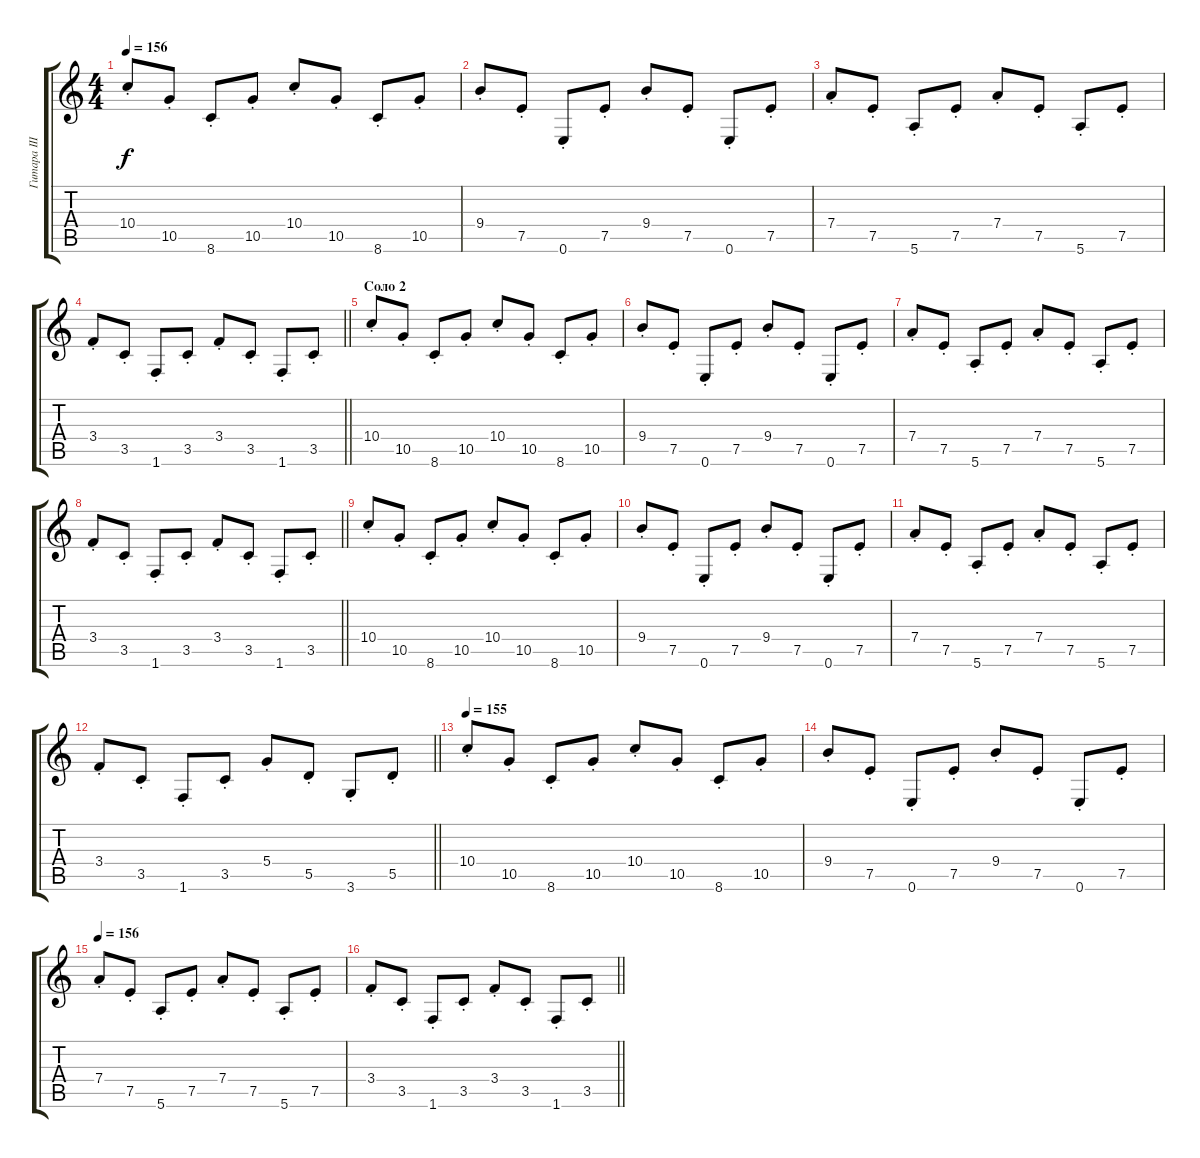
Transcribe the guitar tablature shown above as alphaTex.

\track ("Гитара III" "Гитара III") {instrument electricguitarclean}
\staff {score tabs}
\tuning (E4 B3 G3 D3 A2 E2) {hide}
\ts (4 4)
\tempo 156
\clef g2
\ks c
10.4{st}.8{dy f} 10.5{st}.8 8.6{st}.8 10.5{st}.8 10.4{st}.8 10.5{st}.8 8.6{st}.8 10.5{st}.8 |
9.4{st}.8 7.5{st}.8 0.6{st}.8 7.5{st}.8 9.4{st}.8 7.5{st}.8 0.6{st}.8 7.5{st}.8 |
7.4{st}.8 7.5{st}.8 5.6{st}.8 7.5{st}.8 7.4{st}.8 7.5{st}.8 5.6{st}.8 7.5{st}.8 |
\barLineRight lightlight
3.4{st}.8 3.5{st}.8 1.6{st}.8 3.5{st}.8 3.4{st}.8 3.5{st}.8 1.6{st}.8 3.5{st}.8 |
\section ("" "Соло 2")
10.4{st}.8 10.5{st}.8 8.6{st}.8 10.5{st}.8 10.4{st}.8 10.5{st}.8 8.6{st}.8 10.5{st}.8 |
9.4{st}.8 7.5{st}.8 0.6{st}.8 7.5{st}.8 9.4{st}.8 7.5{st}.8 0.6{st}.8 7.5{st}.8 |
7.4{st}.8 7.5{st}.8 5.6{st}.8 7.5{st}.8 7.4{st}.8 7.5{st}.8 5.6{st}.8 7.5{st}.8 |
\barLineRight lightlight
3.4{st}.8 3.5{st}.8 1.6{st}.8 3.5{st}.8 3.4{st}.8 3.5{st}.8 1.6{st}.8 3.5{st}.8 |
10.4{st}.8 10.5{st}.8 8.6{st}.8 10.5{st}.8 10.4{st}.8 10.5{st}.8 8.6{st}.8 10.5{st}.8 |
9.4{st}.8 7.5{st}.8 0.6{st}.8 7.5{st}.8 9.4{st}.8 7.5{st}.8 0.6{st}.8 7.5{st}.8 |
7.4{st}.8 7.5{st}.8 5.6{st}.8 7.5{st}.8 7.4{st}.8 7.5{st}.8 5.6{st}.8 7.5{st}.8 |
\barLineRight lightlight
3.4{st}.8 3.5{st}.8 1.6{st}.8 3.5{st}.8 5.4{st}.8 5.5{st}.8 3.6{st}.8 5.5{st}.8 |
\tempo 155
10.4{st}.8 10.5{st}.8 8.6{st}.8 10.5{st}.8 10.4{st}.8 10.5{st}.8 8.6{st}.8 10.5{st}.8 |
9.4{st}.8 7.5{st}.8 0.6{st}.8 7.5{st}.8 9.4{st}.8 7.5{st}.8 0.6{st}.8 7.5{st}.8 |
\tempo 156
7.4{st}.8 7.5{st}.8 5.6{st}.8 7.5{st}.8 7.4{st}.8 7.5{st}.8 5.6{st}.8 7.5{st}.8 |
\barLineRight lightlight
3.4{st}.8 3.5{st}.8 1.6{st}.8 3.5{st}.8 3.4{st}.8 3.5{st}.8 1.6{st}.8 3.5{st}.8
